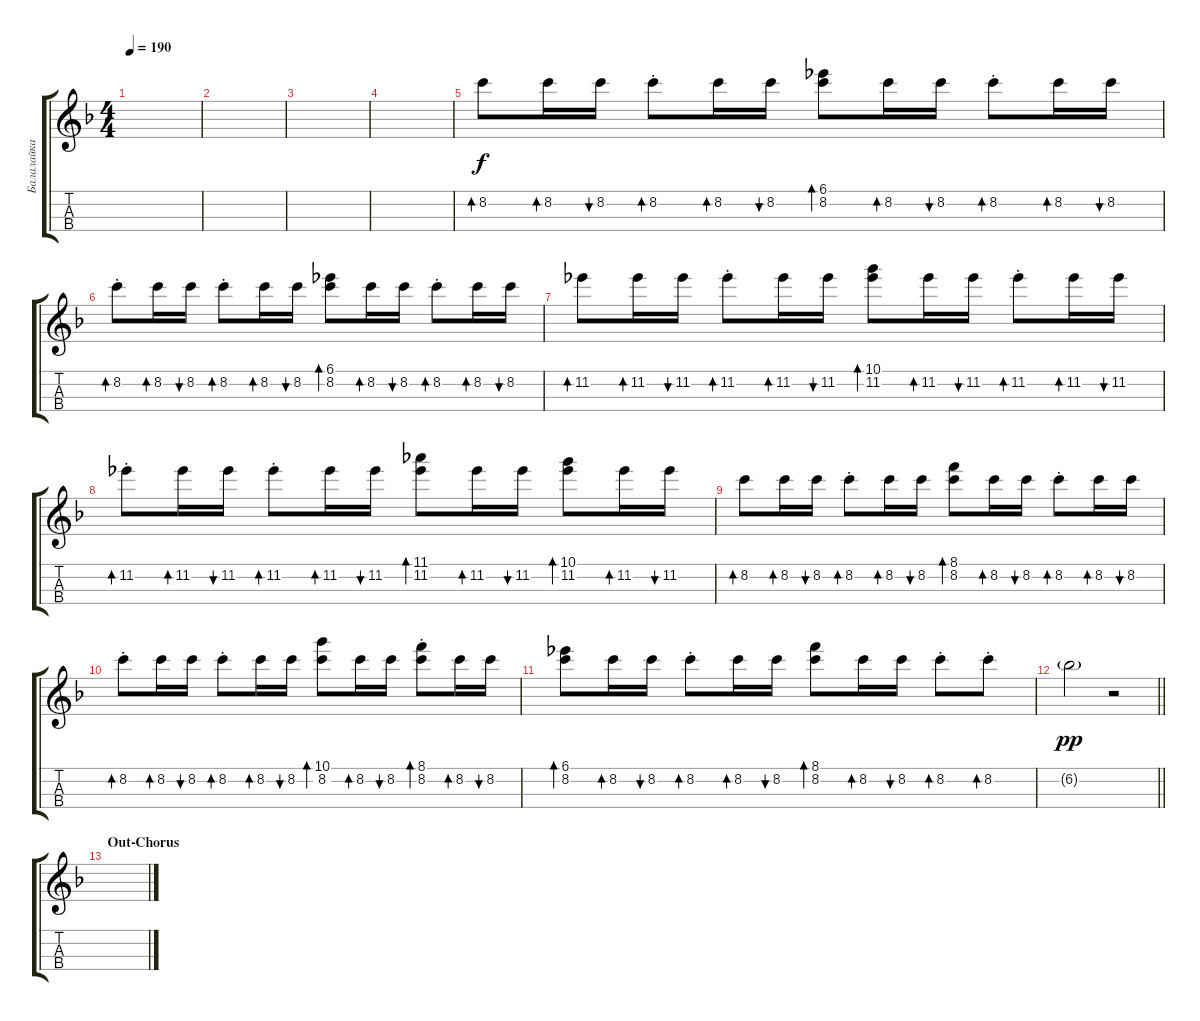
\track ("Балалайка" "Балалайка") {instrument acousticguitarsteel}
\staff {score tabs}
\tuning (A4 E4 E4 G3) {hide}
\ts (4 4)
\tempo 190
\clef g2
\ks dminor
|
|
|
|
8.2.8{bd 240} 8.2.16{bd 240} 8.2.16{bu 240} 8.2{st}.8{bd 240} 8.2.16{bd 240} 8.2.16{bu 240} (6.1 8.2).8{bd 60} 8.2.16{bd 240} 8.2.16{bu 60} 8.2{st}.8{bd 60} 8.2.16{bd 60} 8.2.16{bu 60} |
8.2{st}.8{bd 240} 8.2.16{bd 240} 8.2.16{bu 240} 8.2{st}.8{bd 240} 8.2.16{bd 240} 8.2.16{bu 240} (6.1 8.2).8{bd 60} 8.2.16{bd 240} 8.2.16{bu 60} 8.2{st}.8{bd 60} 8.2.16{bd 60} 8.2.16{bu 60} |
11.2.8{bd 240} 11.2.16{bd 240} 11.2.16{bu 240} 11.2{st}.8{bd 240} 11.2.16{bd 240} 11.2.16{bu 240} (10.1 11.2).8{bd 60} 11.2.16{bd 240} 11.2.16{bu 60} 11.2{st}.8{bd 60} 11.2.16{bd 60} 11.2.16{bu 60} |
11.2{st}.8{bd 240} 11.2.16{bd 240} 11.2.16{bu 240} 11.2{st}.8{bd 240} 11.2.16{bd 240} 11.2.16{bu 240} (11.1 11.2).8{bd 60} 11.2.16{bd 240} 11.2.16{bu 60} (10.1 11.2).8{bd 60} 11.2.16{bd 60} 11.2.16{bu 60} |
8.2.8{bd 240} 8.2.16{bd 240} 8.2.16{bu 240} 8.2{st}.8{bd 240} 8.2.16{bd 240} 8.2.16{bu 240} (8.1 8.2).8{bd 60} 8.2.16{bd 240} 8.2.16{bu 60} 8.2{st}.8{bd 60} 8.2.16{bd 60} 8.2.16{bu 60} |
8.2{st}.8{bd 240} 8.2.16{bd 240} 8.2.16{bu 240} 8.2{st}.8{bd 240} 8.2.16{bd 240} 8.2.16{bu 240} (10.1 8.2).8{bd 60} 8.2.16{bd 240} 8.2.16{bu 60} (8.1 8.2{st}).8{bd 60} 8.2.16{bd 60} 8.2.16{bu 60} |
(6.1 8.2).8{bd 60} 8.2.16{bd 240} 8.2.16{bu 60} 8.2{st}.8{bd 60} 8.2.16{bd 60} 8.2.16{bu 60} (8.1 8.2).8{bd 60} 8.2.16{bd 240} 8.2.16{bu 60} 8.2{st}.8{bd 60} 8.2{st}.8{bd 60} |
\barLineRight lightlight
6.2{g}.2{dy pp} r.2 |
\section ("" "Out-Chorus")
